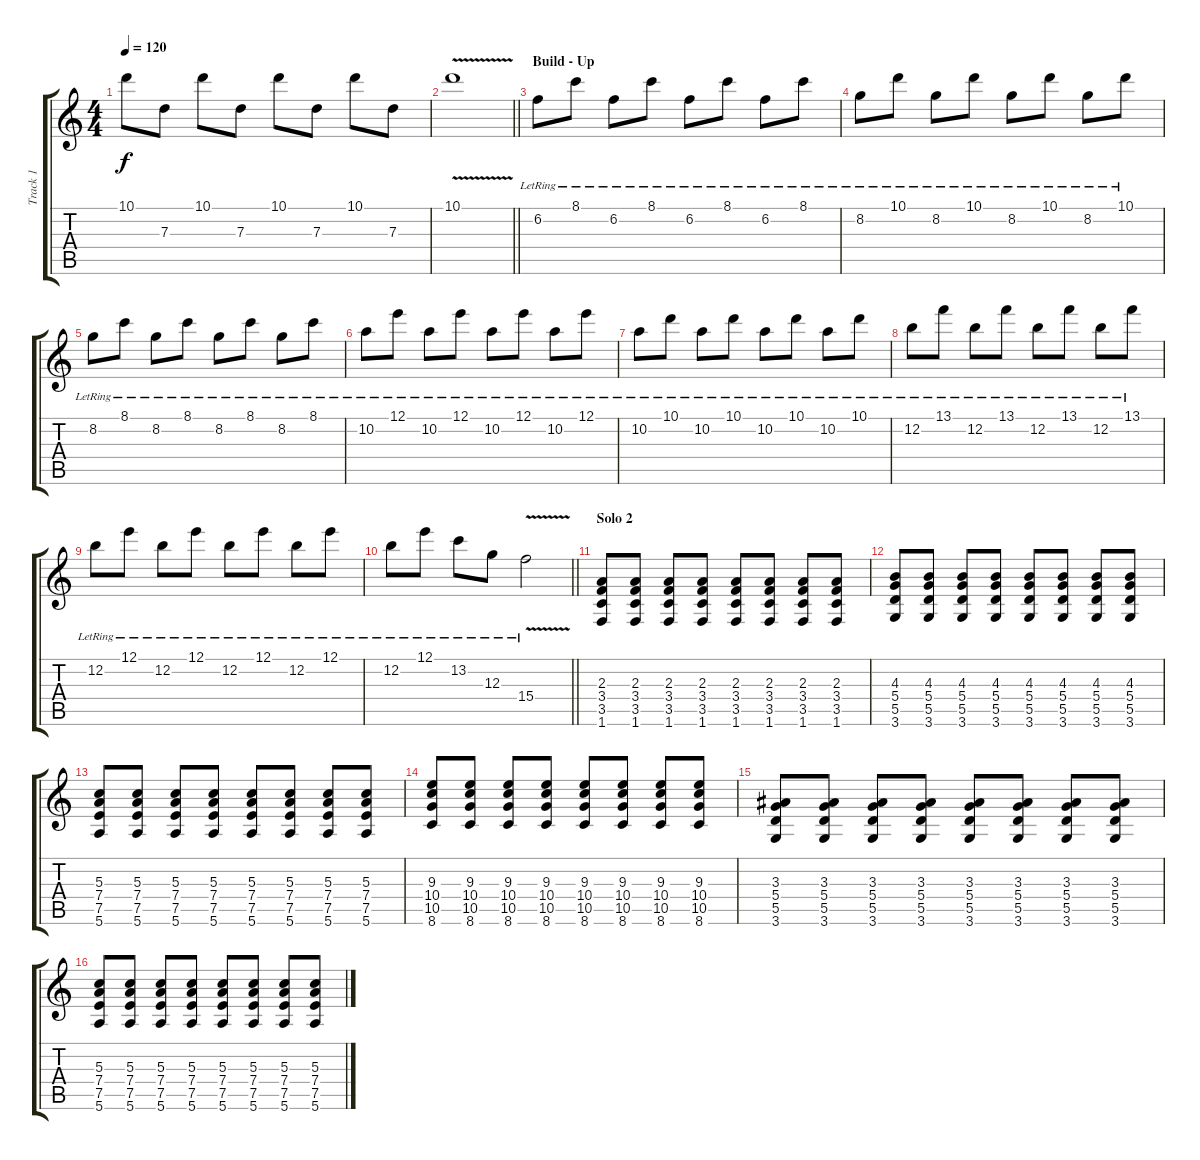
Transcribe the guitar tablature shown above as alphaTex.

\track ("Track 1" "Track 1") {instrument overdrivenguitar}
\staff {score tabs}
\tuning (E4 B3 G3 D3 A2 E2) {hide}
\ts (4 4)
\tempo 120
\clef g2
\ks c
10.1.8{dy f} 7.3.8 10.1.8 7.3.8 10.1.8 7.3.8 10.1.8 7.3.8 |
\barLineRight lightlight
10.1{v}.1 |
\section ("" "Build - Up")
6.2{lr}.8 8.1{lr}.8 6.2{lr}.8 8.1{lr}.8 6.2{lr}.8 8.1{lr}.8 6.2{lr}.8 8.1{lr}.8 |
8.2{lr}.8 10.1{lr}.8 8.2{lr}.8 10.1{lr}.8 8.2{lr}.8 10.1{lr}.8 8.2{lr}.8 10.1{lr}.8 |
8.2{lr}.8 8.1{lr}.8 8.2{lr}.8 8.1{lr}.8 8.2{lr}.8 8.1{lr}.8 8.2{lr}.8 8.1{lr}.8 |
10.2{lr}.8 12.1{lr}.8 10.2{lr}.8 12.1{lr}.8 10.2{lr}.8 12.1{lr}.8 10.2{lr}.8 12.1{lr}.8 |
10.2{lr}.8 10.1{lr}.8 10.2{lr}.8 10.1{lr}.8 10.2{lr}.8 10.1{lr}.8 10.2{lr}.8 10.1{lr}.8 |
12.2{lr}.8 13.1{lr}.8 12.2{lr}.8 13.1{lr}.8 12.2{lr}.8 13.1{lr}.8 12.2{lr}.8 13.1{lr}.8 |
12.2{lr}.8 12.1{lr}.8 12.2{lr}.8 12.1{lr}.8 12.2{lr}.8 12.1{lr}.8 12.2{lr}.8 12.1{lr}.8 |
\barLineRight lightlight
12.2{lr}.8 12.1{lr}.8 13.2{lr}.8 12.3{lr}.8 15.4{v lr}.2 |
\section ("" "Solo 2")
(2.3 3.4 3.5 1.6).8 (2.3 3.4 3.5 1.6).8 (2.3 3.4 3.5 1.6).8 (2.3 3.4 3.5 1.6).8 (2.3 3.4 3.5 1.6).8 (2.3 3.4 3.5 1.6).8 (2.3 3.4 3.5 1.6).8 (2.3 3.4 3.5 1.6).8 |
(4.3 5.4 5.5 3.6).8 (4.3 5.4 5.5 3.6).8 (4.3 5.4 5.5 3.6).8 (4.3 5.4 5.5 3.6).8 (4.3 5.4 5.5 3.6).8 (4.3 5.4 5.5 3.6).8 (4.3 5.4 5.5 3.6).8 (4.3 5.4 5.5 3.6).8 |
(5.3 7.4 7.5 5.6).8 (5.3 7.4 7.5 5.6).8 (5.3 7.4 7.5 5.6).8 (5.3 7.4 7.5 5.6).8 (5.3 7.4 7.5 5.6).8 (5.3 7.4 7.5 5.6).8 (5.3 7.4 7.5 5.6).8 (5.3 7.4 7.5 5.6).8 |
(9.3 10.4 10.5 8.6).8 (9.3 10.4 10.5 8.6).8 (9.3 10.4 10.5 8.6).8 (9.3 10.4 10.5 8.6).8 (9.3 10.4 10.5 8.6).8 (9.3 10.4 10.5 8.6).8 (9.3 10.4 10.5 8.6).8 (9.3 10.4 10.5 8.6).8 |
(3.3 5.4 5.5 3.6).8 (3.3 5.4 5.5 3.6).8 (3.3 5.4 5.5 3.6).8 (3.3 5.4 5.5 3.6).8 (3.3 5.4 5.5 3.6).8 (3.3 5.4 5.5 3.6).8 (3.3 5.4 5.5 3.6).8 (3.3 5.4 5.5 3.6).8 |
(5.3 7.4 7.5 5.6).8 (5.3 7.4 7.5 5.6).8 (5.3 7.4 7.5 5.6).8 (5.3 7.4 7.5 5.6).8 (5.3 7.4 7.5 5.6).8 (5.3 7.4 7.5 5.6).8 (5.3 7.4 7.5 5.6).8 (5.3 7.4 7.5 5.6).8
